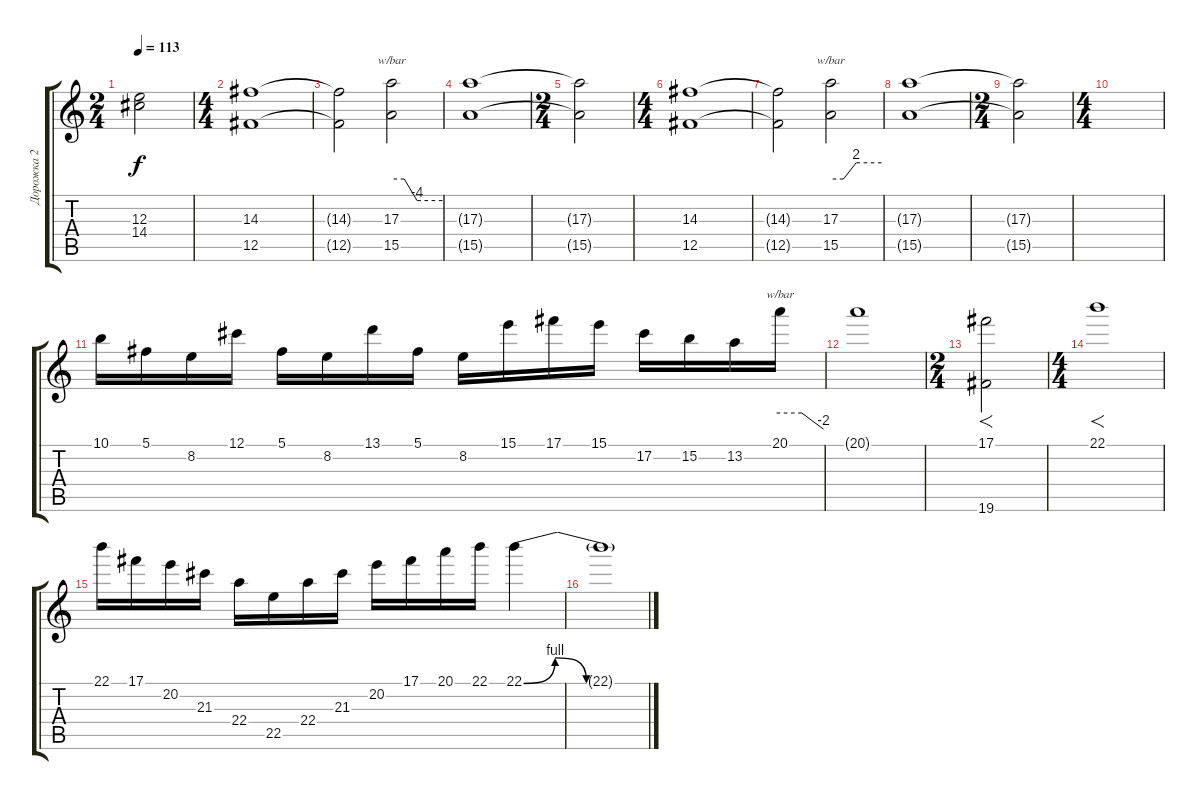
\track ("Дорожка 2" "Дорожка 2") {instrument distortionguitar}
\staff {score tabs}
\tuning (Db4 Ab3 E3 B2 Gb2 B1) {hide}
\ts (2 4)
\tempo 113
\clef g2
\ks c
(12.3{t} 14.4{t}).2{dy f} |
\ts (4 4)
(14.3 12.5).1 |
(14.3{t} 12.5{t}).2 (17.3 15.5).2{tbe (custom default 0 0 15 0 30 -16 60 -16)} |
(17.3{t} 15.5{t}).1 |
\ts (2 4)
(17.3{t} 15.5{t}).2 |
\ts (4 4)
(14.3 12.5).1 |
(14.3{t} 12.5{t}).2 (17.3 15.5).2{tbe (custom default 0 0 15 0 30 8 60 8)} |
(17.3{t} 15.5{t}).1 |
\ts (2 4)
(17.3{t} 15.5{t}).2 |
\ts (4 4)
|
10.1.16 5.1.16 8.2.16 12.1.16 5.1.16 8.2.16 13.1.16 5.1.16 8.2.16 15.1.16 17.1.16 15.1.16 17.2.16 15.2.16 13.2.16 20.1.16{tbe (custom default 0 0 30 0 60 -8)} |
20.1{t}.1 |
\ts (2 4)
(17.1 19.6).2{f} |
\ts (4 4)
22.1.1{f} |
22.1.16 17.1.16 20.2.16 21.3.16 22.4.16 22.5.16 22.4.16 21.3.16 20.2.16 17.1.16 20.1.16 22.1.16 22.1{be (custom 0 0 15 4 30 0 46 0 60 0)}.4 |
22.1{t}.1
